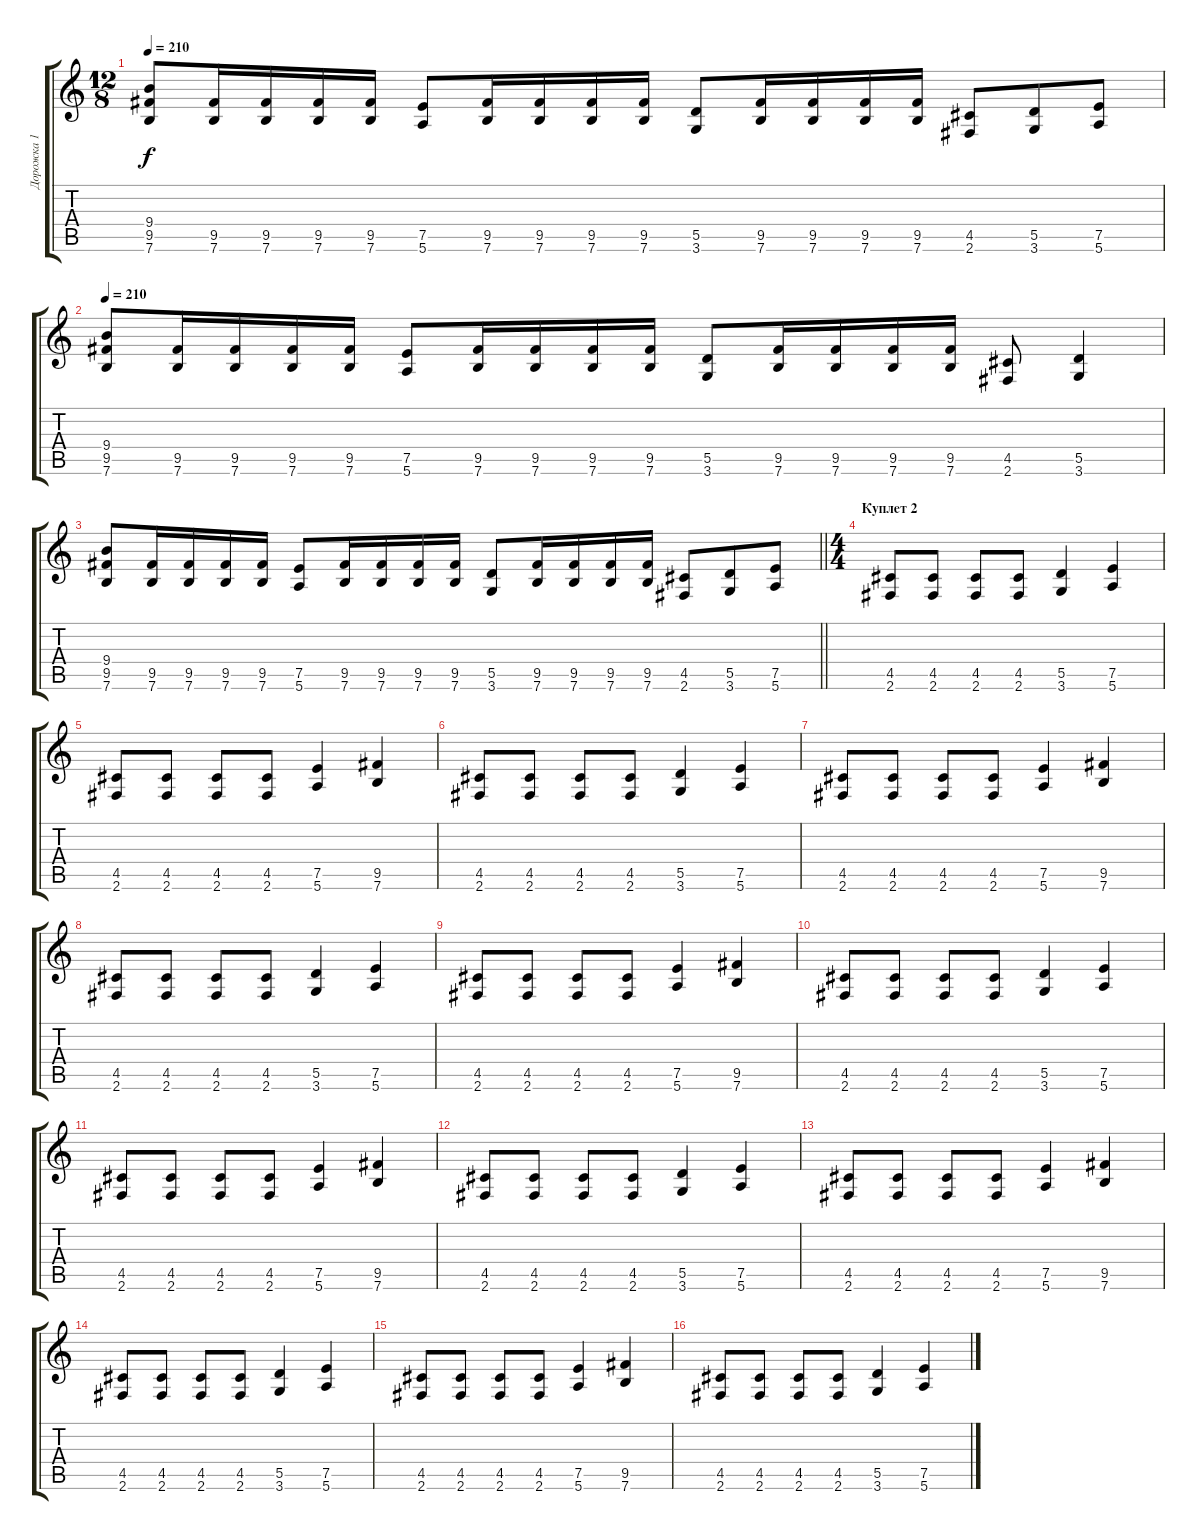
\track ("Дорожка 1" "Дорожка 1") {instrument overdrivenguitar}
\staff {score tabs}
\tuning (E4 B3 G3 D3 A2 E2) {hide}
\ts (12 8)
\tempo 210
\clef g2
\ks c
(9.4 9.5 7.6).8{dy f} (9.5 7.6).16 (9.5 7.6).16 (9.5 7.6).16 (9.5 7.6).16 (7.5 5.6).8 (9.5 7.6).16 (9.5 7.6).16 (9.5 7.6).16 (9.5 7.6).16 (5.5 3.6).8 (9.5 7.6).16 (9.5 7.6).16 (9.5 7.6).16 (9.5 7.6).16 (4.5 2.6).8 (5.5 3.6).8 (7.5 5.6).8 |
\tempo 210
(9.4 9.5 7.6).8 (9.5 7.6).16 (9.5 7.6).16 (9.5 7.6).16 (9.5 7.6).16 (7.5 5.6).8 (9.5 7.6).16 (9.5 7.6).16 (9.5 7.6).16 (9.5 7.6).16 (5.5 3.6).8 (9.5 7.6).16 (9.5 7.6).16 (9.5 7.6).16 (9.5 7.6).16 (4.5 2.6).8 (5.5 3.6).4 |
\barLineRight lightlight
(9.4 9.5 7.6).8 (9.5 7.6).16 (9.5 7.6).16 (9.5 7.6).16 (9.5 7.6).16 (7.5 5.6).8 (9.5 7.6).16 (9.5 7.6).16 (9.5 7.6).16 (9.5 7.6).16 (5.5 3.6).8 (9.5 7.6).16 (9.5 7.6).16 (9.5 7.6).16 (9.5 7.6).16 (4.5 2.6).8 (5.5 3.6).8 (7.5 5.6).8 |
\ts (4 4)
\section ("" "Куплет 2")
(4.5 2.6).8 (4.5 2.6).8 (4.5 2.6).8 (4.5 2.6).8 (5.5 3.6).4 (7.5 5.6).4 |
(4.5 2.6).8 (4.5 2.6).8 (4.5 2.6).8 (4.5 2.6).8 (7.5 5.6).4 (9.5 7.6).4 |
(4.5 2.6).8 (4.5 2.6).8 (4.5 2.6).8 (4.5 2.6).8 (5.5 3.6).4 (7.5 5.6).4 |
(4.5 2.6).8 (4.5 2.6).8 (4.5 2.6).8 (4.5 2.6).8 (7.5 5.6).4 (9.5 7.6).4 |
(4.5 2.6).8 (4.5 2.6).8 (4.5 2.6).8 (4.5 2.6).8 (5.5 3.6).4 (7.5 5.6).4 |
(4.5 2.6).8 (4.5 2.6).8 (4.5 2.6).8 (4.5 2.6).8 (7.5 5.6).4 (9.5 7.6).4 |
(4.5 2.6).8 (4.5 2.6).8 (4.5 2.6).8 (4.5 2.6).8 (5.5 3.6).4 (7.5 5.6).4 |
(4.5 2.6).8 (4.5 2.6).8 (4.5 2.6).8 (4.5 2.6).8 (7.5 5.6).4 (9.5 7.6).4 |
(4.5 2.6).8 (4.5 2.6).8 (4.5 2.6).8 (4.5 2.6).8 (5.5 3.6).4 (7.5 5.6).4 |
(4.5 2.6).8 (4.5 2.6).8 (4.5 2.6).8 (4.5 2.6).8 (7.5 5.6).4 (9.5 7.6).4 |
(4.5 2.6).8 (4.5 2.6).8 (4.5 2.6).8 (4.5 2.6).8 (5.5 3.6).4 (7.5 5.6).4 |
(4.5 2.6).8 (4.5 2.6).8 (4.5 2.6).8 (4.5 2.6).8 (7.5 5.6).4 (9.5 7.6).4 |
(4.5 2.6).8 (4.5 2.6).8 (4.5 2.6).8 (4.5 2.6).8 (5.5 3.6).4 (7.5 5.6).4
